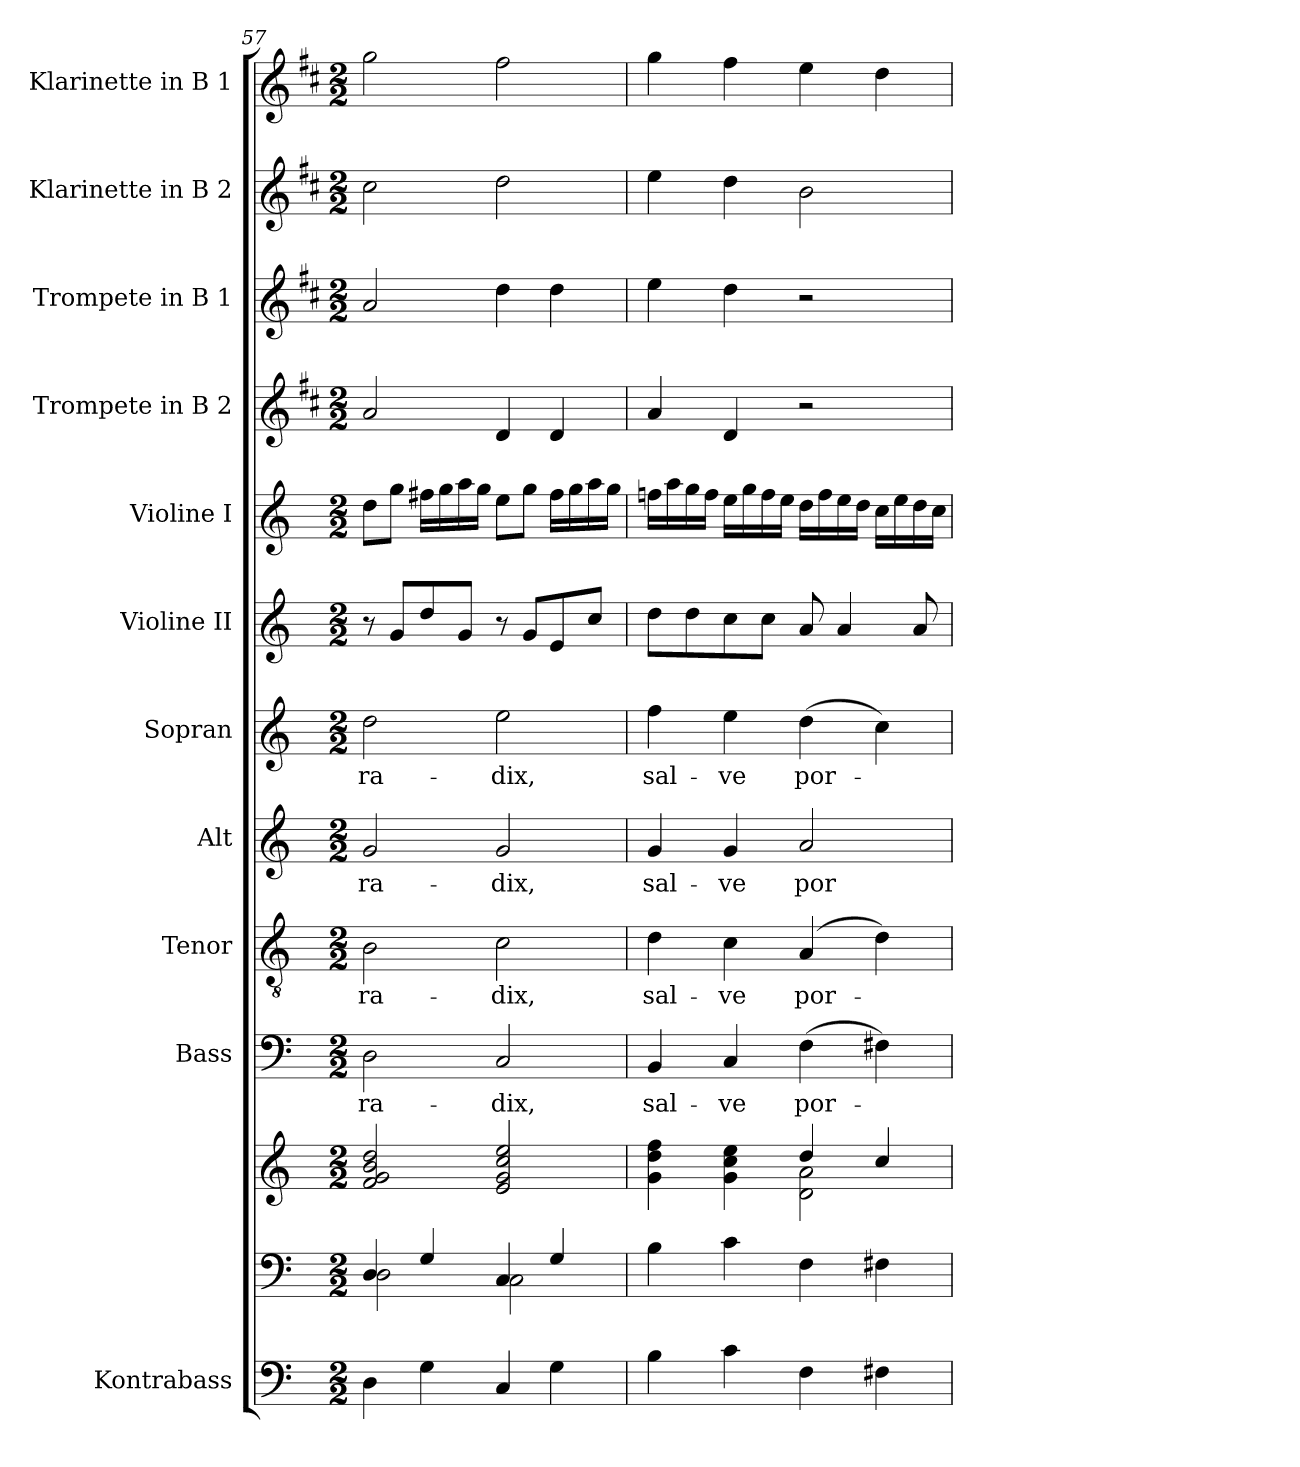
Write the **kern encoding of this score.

**kern	**kern	**kern	**kern	**text	**kern	**text	**kern	**text	**kern	**text	**kern	**kern	**kern	**kern	**kern	**kern
*part12	*part11	*part11	*part10	*part10	*part9	*part9	*part8	*part8	*part7	*part7	*part6	*part5	*part4	*part3	*part2	*part1
*staff13	*staff12	*staff11	*staff10	*staff10	*staff9	*staff9	*staff8	*staff8	*staff7	*staff7	*staff6	*staff5	*staff4	*staff3	*staff2	*staff1
*I"Kontrabass	*	*	*I"Bass	*	*I"Tenor	*	*I"Alt	*	*I"Sopran	*	*I"Violine II	*I"Violine I	*I"Trompete in B 2	*I"Trompete in B 1	*I"Klarinette in B 2	*I"Klarinette in B 1
*I'Kb.	*	*	*I'B	*	*I'T	*	*I'A	*	*I'S	*	*I'Vl. II	*I'Vl. I	*	*	*	*
*clefF4	*clefF4	*clefG2	*clefF4	*	*clefGv2	*	*clefG2	*	*clefG2	*	*clefG2	*clefG2	*clefG2	*clefG2	*clefG2	*clefG2
*ITrd7c12	*	*	*	*	*	*	*	*	*	*	*	*	*ITrd1c2	*ITrd1c2	*ITrd1c2	*ITrd1c2
*k[]	*k[]	*k[]	*k[]	*	*k[]	*	*k[]	*	*k[]	*	*k[]	*k[]	*k[]	*k[]	*k[]	*k[]
*C:	*C:	*C:	*C:	*	*C:	*	*C:	*	*C:	*	*C:	*C:	*C:	*C:	*C:	*C:
*M2/2	*M2/2	*M2/2	*M2/2	*	*M2/2	*	*M2/2	*	*M2/2	*	*M2/2	*M2/2	*M2/2	*M2/2	*M2/2	*M2/2
=57	=57	=57	=57	=57	=57	=57	=57	=57	=57	=57	=57	=57	=57	=57	=57	=57
*	*^	*	*	*	*	*	*	*	*	*	*	*	*	*	*	*
!	!	!	!	!	!LO:LY:b	!	!LO:LY:b	!	!LO:LY:b	!	!LO:LY:b	!	!	!	!	!	!
4DD\	4D/	2D\	2f/ 2g/ 2b/ 2dd/	2D\	ra-	2B\	ra-	2g/	ra-	2dd\	ra-	8r	8dd\L	2g/	2g/	2b\	2ff\
.	.	.	.	.	.	.	.	.	.	.	.	8g/L	8gg\J	.	.	.	.
4GG\	4G/	.	.	.	.	.	.	.	.	.	.	8dd/	16ff#X\LL	.	.	.	.
.	.	.	.	.	.	.	.	.	.	.	.	.	16gg\	.	.	.	.
.	.	.	.	.	.	.	.	.	.	.	.	8g/J	16aa\	.	.	.	.
.	.	.	.	.	.	.	.	.	.	.	.	.	16gg\JJ	.	.	.	.
!	!	!	!	!	!LO:LY:b	!	!LO:LY:b	!	!LO:LY:b	!	!LO:LY:b	!	!	!	!	!	!
4CC/	4C/	2C\	2e/ 2g/ 2cc/ 2ee/	2C/	-dix,	2c\	-dix,	2g/	-dix,	2ee\	-dix,	8r	8ee\L	4c/	4cc\	2cc\	2ee\
.	.	.	.	.	.	.	.	.	.	.	.	8g/L	8gg\J	.	.	.	.
4GG\	4G/	.	.	.	.	.	.	.	.	.	.	8e/	16ff#\LL	4c/	4cc\	.	.
.	.	.	.	.	.	.	.	.	.	.	.	.	16gg\	.	.	.	.
.	.	.	.	.	.	.	.	.	.	.	.	8cc/J	16aa\	.	.	.	.
.	.	.	.	.	.	.	.	.	.	.	.	.	16gg\JJ	.	.	.	.
*	*v	*v	*	*	*	*	*	*	*	*	*	*	*	*	*	*	*
=58	=58	=58	=58	=58	=58	=58	=58	=58	=58	=58	=58	=58	=58	=58	=58	=58
*	*	*^	*	*	*	*	*	*	*	*	*	*	*	*	*	*
!	!	!	!	!	!LO:LY:b	!	!LO:LY:b	!	!LO:LY:b	!	!LO:LY:b	!	!	!	!	!	!
4BB\	4B\	4g\ 4dd\ 4ff\	2ryy	4BB/	sal-	4d\	sal-	4g/	sal-	4ff\	sal-	8dd\L	16ffn\LL	4g/	4dd\	4dd\	4ff\
.	.	.	.	.	.	.	.	.	.	.	.	.	16aa\	.	.	.	.
.	.	.	.	.	.	.	.	.	.	.	.	8dd\	16gg\	.	.	.	.
.	.	.	.	.	.	.	.	.	.	.	.	.	16ff\JJ	.	.	.	.
!	!	!	!	!	!LO:LY:b	!	!LO:LY:b	!	!LO:LY:b	!	!LO:LY:b	!	!	!	!	!	!
4C\	4c\	4g\ 4cc\ 4ee\	.	4C/	-ve	4c\	-ve	4g/	-ve	4ee\	-ve	8cc\	16ee\LL	4c/	4cc\	4cc\	4ee\
.	.	.	.	.	.	.	.	.	.	.	.	.	16gg\	.	.	.	.
.	.	.	.	.	.	.	.	.	.	.	.	8cc\J	16ff\	.	.	.	.
.	.	.	.	.	.	.	.	.	.	.	.	.	16ee\JJ	.	.	.	.
!	!	!	!	!	!LO:LY:b	!	!LO:LY:b	!	!LO:LY:b	!	!LO:LY:b	!	!	!	!	!	!
4FF\	4F\	4dd/	2d\ 2a\	(>4F\	por-	(4A/	por-	2a/	por-	(>4dd\	por-	8a/	16dd\LL	2r	2r	2a\	4dd\
.	.	.	.	.	.	.	.	.	.	.	.	.	16ff\	.	.	.	.
.	.	.	.	.	.	.	.	.	.	.	.	4a/	16ee\	.	.	.	.
.	.	.	.	.	.	.	.	.	.	.	.	.	16dd\JJ	.	.	.	.
4FF#X\	4F#X\	4cc/	.	4F#X\)	.	4d\)	.	.	.	4cc\)	.	.	16cc\LL	.	.	.	4cc\
.	.	.	.	.	.	.	.	.	.	.	.	.	16ee\	.	.	.	.
.	.	.	.	.	.	.	.	.	.	.	.	8a/	16dd\	.	.	.	.
.	.	.	.	.	.	.	.	.	.	.	.	.	16cc\JJ	.	.	.	.
*	*	*v	*v	*	*	*	*	*	*	*	*	*	*	*	*	*	*
=	=	=	=	=	=	=	=	=	=	=	=	=	=	=	=	=
*-	*-	*-	*-	*-	*-	*-	*-	*-	*-	*-	*-	*-	*-	*-	*-	*-
